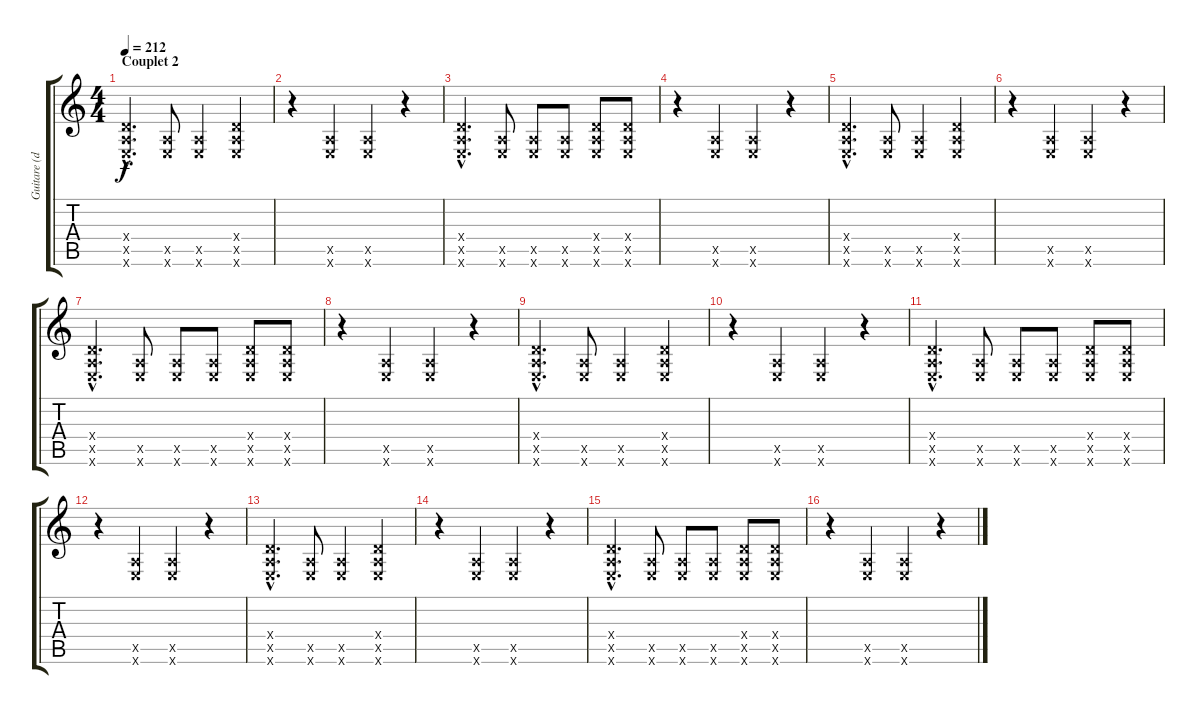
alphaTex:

\track ("Guitare (dead notes)" "Guitare (d") {instrument electricguitarmuted}
\staff {score tabs}
\tuning (E4 B3 G3 D3 A2 E2) {hide}
\ts (4 4)
\section ("" "Couplet 2")
\tempo 212
\clef g2
\ks c
(0.4{hac x} 0.5{hac x} 0.6{hac x}).4{d dy f} (0.5{x} 0.6{x}).8 (0.5{x} 0.6{x}).4 (0.4{x} 0.5{x} 0.6{x}).4 |
r.4 (0.5{x} 0.6{x}).4 (0.5{x} 0.6{x}).4 r.4 |
(0.4{hac x} 0.5{hac x} 0.6{hac x}).4{d} (0.5{x} 0.6{x}).8 (0.5{x} 0.6{x}).8 (0.5{x} 0.6{x}).8 (0.4{x} 0.5{x} 0.6{x}).8 (0.4{x} 0.5{x} 0.6{x}).8 |
r.4 (0.5{x} 0.6{x}).4 (0.5{x} 0.6{x}).4 r.4 |
(0.4{hac x} 0.5{hac x} 0.6{hac x}).4{d} (0.5{x} 0.6{x}).8 (0.5{x} 0.6{x}).4 (0.4{x} 0.5{x} 0.6{x}).4 |
r.4 (0.5{x} 0.6{x}).4 (0.5{x} 0.6{x}).4 r.4 |
(0.4{hac x} 0.5{hac x} 0.6{hac x}).4{d} (0.5{x} 0.6{x}).8 (0.5{x} 0.6{x}).8 (0.5{x} 0.6{x}).8 (0.4{x} 0.5{x} 0.6{x}).8 (0.4{x} 0.5{x} 0.6{x}).8 |
r.4 (0.5{x} 0.6{x}).4 (0.5{x} 0.6{x}).4 r.4 |
(0.4{hac x} 0.5{hac x} 0.6{hac x}).4{d} (0.5{x} 0.6{x}).8 (0.5{x} 0.6{x}).4 (0.4{x} 0.5{x} 0.6{x}).4 |
r.4 (0.5{x} 0.6{x}).4 (0.5{x} 0.6{x}).4 r.4 |
(0.4{hac x} 0.5{hac x} 0.6{hac x}).4{d} (0.5{x} 0.6{x}).8 (0.5{x} 0.6{x}).8 (0.5{x} 0.6{x}).8 (0.4{x} 0.5{x} 0.6{x}).8 (0.4{x} 0.5{x} 0.6{x}).8 |
r.4 (0.5{x} 0.6{x}).4 (0.5{x} 0.6{x}).4 r.4 |
(0.4{hac x} 0.5{hac x} 0.6{hac x}).4{d} (0.5{x} 0.6{x}).8 (0.5{x} 0.6{x}).4 (0.4{x} 0.5{x} 0.6{x}).4 |
r.4 (0.5{x} 0.6{x}).4 (0.5{x} 0.6{x}).4 r.4 |
(0.4{hac x} 0.5{hac x} 0.6{hac x}).4{d} (0.5{x} 0.6{x}).8 (0.5{x} 0.6{x}).8 (0.5{x} 0.6{x}).8 (0.4{x} 0.5{x} 0.6{x}).8 (0.4{x} 0.5{x} 0.6{x}).8 |
r.4 (0.5{x} 0.6{x}).4 (0.5{x} 0.6{x}).4 r.4
